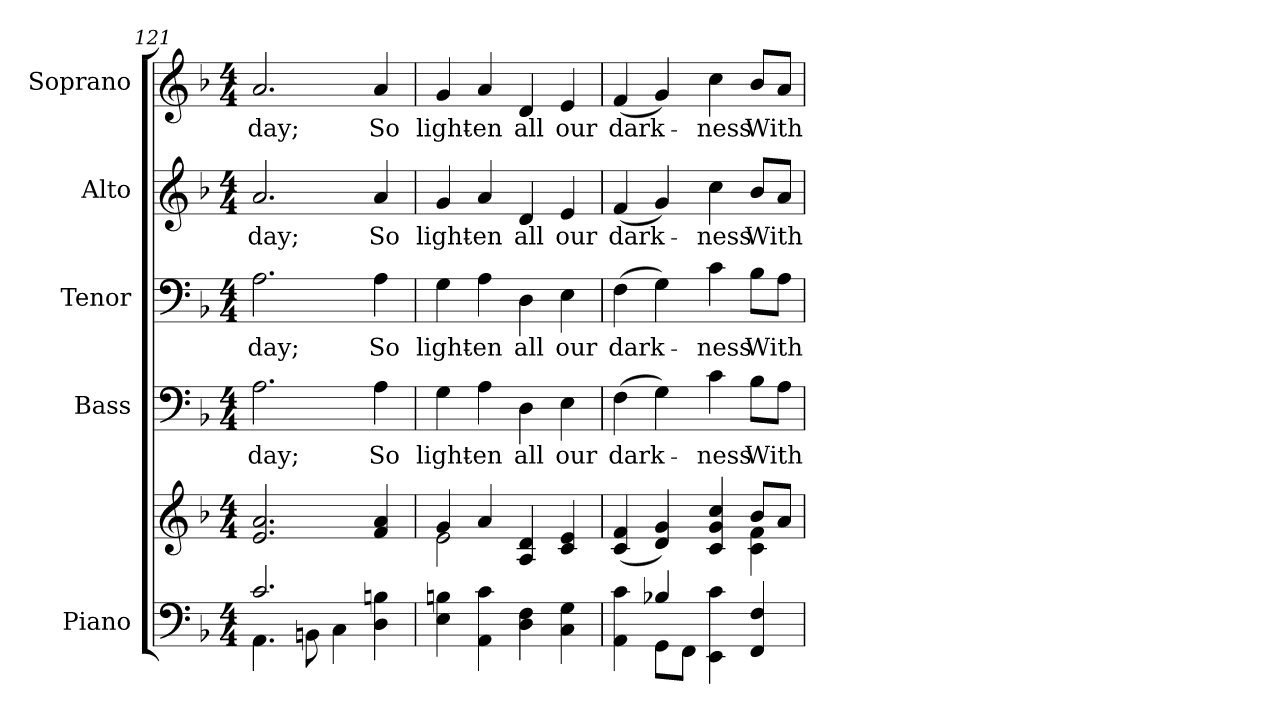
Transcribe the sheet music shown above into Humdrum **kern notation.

**kern	**kern	**kern	**text	**kern	**text	**kern	**text	**kern	**text
*part5	*part5	*part4	*part4	*part3	*part3	*part2	*part2	*part1	*part1
*staff6	*staff5	*staff4	*staff4	*staff3	*staff3	*staff2	*staff2	*staff1	*staff1
*I"Piano	*	*I"Bass	*	*I"Tenor	*	*I"Alto	*	*I"Soprano	*
*I'Pno.	*	*I'B.	*	*I'T.	*	*I'A.	*	*I'S.	*
*clefF4	*clefG2	*clefF4	*	*clefF4	*	*clefG2	*	*clefG2	*
*k[b-]	*k[b-]	*k[b-]	*	*k[b-]	*	*k[b-]	*	*k[b-]	*
*F:	*F:	*F:	*	*F:	*	*F:	*	*F:	*
*M4/4	*M4/4	*M4/4	*	*M4/4	*	*M4/4	*	*M4/4	*
=121	=121	=121	=121	=121	=121	=121	=121	=121	=121
*^	*	*	*	*	*	*	*	*	*
!	!	!	!	!LO:LY:b:color=#000000	!	!	!	!	!	!
!	!	!	!	!	!	!LO:LY:b:color=#000000	!	!	!	!
!	!	!	!	!	!	!	!	!LO:LY:b:color=#000000	!	!
!	!	!	!	!	!	!	!	!	!	!LO:LY:b:color=#000000
2.ci/	4.AAi\	2.ei/ 2.ai	2.Ai\	day;	2.Ai\	day;	2.ai/	day;	2.ai/	day;
.	8BBni\	.	.	.	.	.	.	.	.	.
.	4Ci\	.	.	.	.	.	.	.	.	.
!	!	!	!	!LO:LY:b:color=#000000	!	!	!	!	!	!
!	!	!	!	!	!	!LO:LY:b:color=#000000	!	!	!	!
!	!	!	!	!	!	!	!	!LO:LY:b:color=#000000	!	!
!	!	!	!	!	!	!	!	!	!	!LO:LY:b:color=#000000
4Di\ 4Bni	4ryy	4fi/ 4ai	4Ai\	So	4Ai\	So	4ai/	So	4ai/	So
*v	*v	*	*	*	*	*	*	*	*	*
!!LO:LB:g=z
=122	=122	=122	=122	=122	=122	=122	=122	=122	=122
*	*^	*	*	*	*	*	*	*	*
*^	*	*	*	*	*	*	*	*	*	*
!	!	!	!	!	!LO:LY:b:color=#000000	!	!	!	!	!	!
*v	*v	*	*	*	*	*	*	*	*	*	*
*^	*	*	*	*	*	*	*	*	*	*
!	!	!	!	!	!	!	!LO:LY:b:color=#000000	!	!	!	!
*v	*v	*	*	*	*	*	*	*	*	*	*
*^	*	*	*	*	*	*	*	*	*	*
!	!	!	!	!	!	!	!	!	!LO:LY:b:color=#000000	!	!
*v	*v	*	*	*	*	*	*	*	*	*	*
*^	*	*	*	*	*	*	*	*	*	*
!	!	!	!	!	!	!	!	!	!	!	!LO:LY:b:color=#000000
*v	*v	*	*	*	*	*	*	*	*	*	*
4Ei\ 4Bni	4gi/	2ei\	4Gi\	light-	4Gi\	light-	4gi/	light-	4gi/	light-
!	!	!	!	!LO:LY:b:color=#000000	!	!	!	!	!	!
!	!	!	!	!	!	!LO:LY:b:color=#000000	!	!	!	!
!	!	!	!	!	!	!	!	!LO:LY:b:color=#000000	!	!
!	!	!	!	!	!	!	!	!	!	!LO:LY:b:color=#000000
4AAi\ 4ci	4ai/	.	4Ai\	-en	4Ai\	-en	4ai/	-en	4ai/	-en
!	!	!	!	!LO:LY:b:color=#000000	!	!	!	!	!	!
!	!	!	!	!	!	!LO:LY:b:color=#000000	!	!	!	!
!	!	!	!	!	!	!	!	!LO:LY:b:color=#000000	!	!
!	!	!	!	!	!	!	!	!	!	!LO:LY:b:color=#000000
4Di\ 4Fi	4Ai/ 4di	2ryy	4Di\	all	4Di\	all	4di/	all	4di/	all
!	!	!	!	!LO:LY:b:color=#000000	!	!	!	!	!	!
!	!	!	!	!	!	!LO:LY:b:color=#000000	!	!	!	!
!	!	!	!	!	!	!	!	!LO:LY:b:color=#000000	!	!
!	!	!	!	!	!	!	!	!	!	!LO:LY:b:color=#000000
4Ci\ 4Gi	4ci/ 4ei	.	4Ei\	our	4Ei\	our	4ei/	our	4ei/	our
=123	=123	=123	=123	=123	=123	=123	=123	=123	=123	=123
*^	*	*	*	*	*	*	*	*	*	*
!	!	!	!	!	!LO:LY:b:color=#000000	!	!	!	!	!	!
!	!	!	!	!	!	!	!LO:LY:b:color=#000000	!	!	!	!
!	!	!	!	!	!	!	!	!	!LO:LY:b:color=#000000	!	!
!	!	!	!	!	!	!	!	!	!	!	!LO:LY:b:color=#000000
4AAi\ 4ci	4ryy	(4ci/ 4fi	2ryy	(4Fi\	dark-	(4Fi\	dark-	(4fi/	dark-	(4fi/	dark-
4B-Xi/	8GGi\L	4di/ 4gi)	.	4Gi\)	.	4Gi\)	.	4gi/)	.	4gi/)	.
.	8FFi\J	.	.	.	.	.	.	.	.	.	.
!	!	!	!	!	!LO:LY:b:color=#000000	!	!	!	!	!	!
!	!	!	!	!	!	!	!LO:LY:b:color=#000000	!	!	!	!
!	!	!	!	!	!	!	!	!	!LO:LY:b:color=#000000	!	!
!	!	!	!	!	!	!	!	!	!	!	!LO:LY:b:color=#000000
4EEi\ 4ci	2ryy	4ci/ 4gi 4cci	4ryy	4ci\	-ness	4ci\	-ness	4cci\	-ness	4cci\	-ness
!	!	!	!	!	!LO:LY:b:color=#000000	!	!	!	!	!	!
!	!	!	!	!	!	!	!LO:LY:b:color=#000000	!	!	!	!
!	!	!	!	!	!	!	!	!	!LO:LY:b:color=#000000	!	!
!	!	!	!	!	!	!	!	!	!	!	!LO:LY:b:color=#000000
4FFi/ 4Fi	.	8b-i/L	4ci\ 4fi	8B-i\L	With	8B-i\L	With	8b-i/L	With	8b-i/L	With
.	.	8ai/J	.	8Ai\J	.	8Ai\J	.	8ai/J	.	8ai/J	.
*v	*v	*	*	*	*	*	*	*	*	*	*
*	*v	*v	*	*	*	*	*	*	*	*
=	=	=	=	=	=	=	=	=	=
*-	*-	*-	*-	*-	*-	*-	*-	*-	*-
